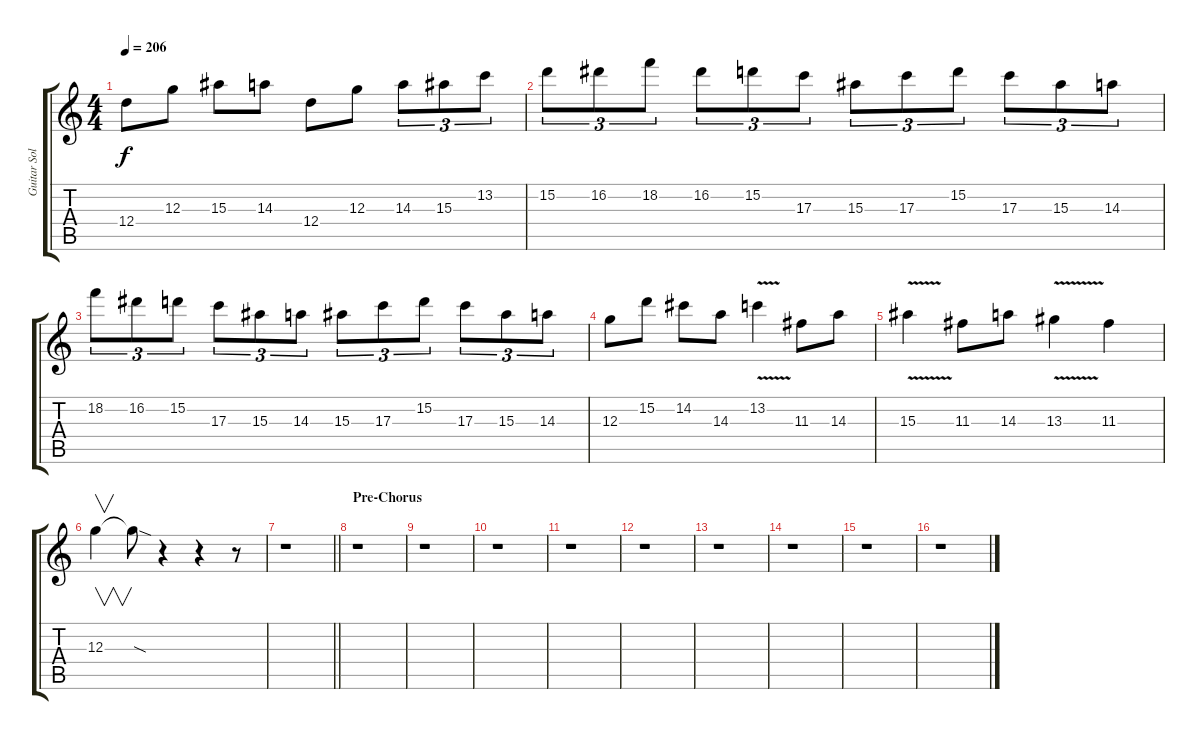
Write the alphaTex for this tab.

\track ("Guitar Solo" "Guitar Sol") {instrument distortionguitar}
\staff {score tabs}
\tuning (E4 B3 G3 D3 A2 E2) {hide}
\ts (4 4)
\tempo 206
\clef g2
\ks c
12.4.8{dy f} 12.3.8 15.3.8 14.3.8 12.4.8 12.3.8 14.3.8{tu (3 2)} 15.3.8{tu (3 2)} 13.2.8{tu (3 2)} |
15.2.8{tu (3 2)} 16.2.8{tu (3 2)} 18.2.8{tu (3 2)} 16.2.8{tu (3 2)} 15.2.8{tu (3 2)} 17.3.8{tu (3 2)} 15.3.8{tu (3 2)} 17.3.8{tu (3 2)} 15.2.8{tu (3 2)} 17.3.8{tu (3 2)} 15.3.8{tu (3 2)} 14.3.8{tu (3 2)} |
18.2.8{tu (3 2)} 16.2.8{tu (3 2)} 15.2.8{tu (3 2)} 17.3.8{tu (3 2)} 15.3.8{tu (3 2)} 14.3.8{tu (3 2)} 15.3.8{tu (3 2)} 17.3.8{tu (3 2)} 15.2.8{tu (3 2)} 17.3.8{tu (3 2)} 15.3.8{tu (3 2)} 14.3.8{tu (3 2)} |
12.3.8 15.2.8 14.2.8 14.3.8 13.2{v}.4 11.3.8 14.3.8 |
15.3{v}.4 11.3.8 14.3.8 13.3{v}.4 11.3.4 |
12.3.4{v} 12.3{sod t}.8 r.4 r.4 r.8 |
\barLineRight lightlight
r.1 |
\section ("" "Pre-Chorus")
r.1 |
r.1 |
r.1 |
r.1 |
r.1 |
r.1 |
r.1 |
r.1 |
r.1
